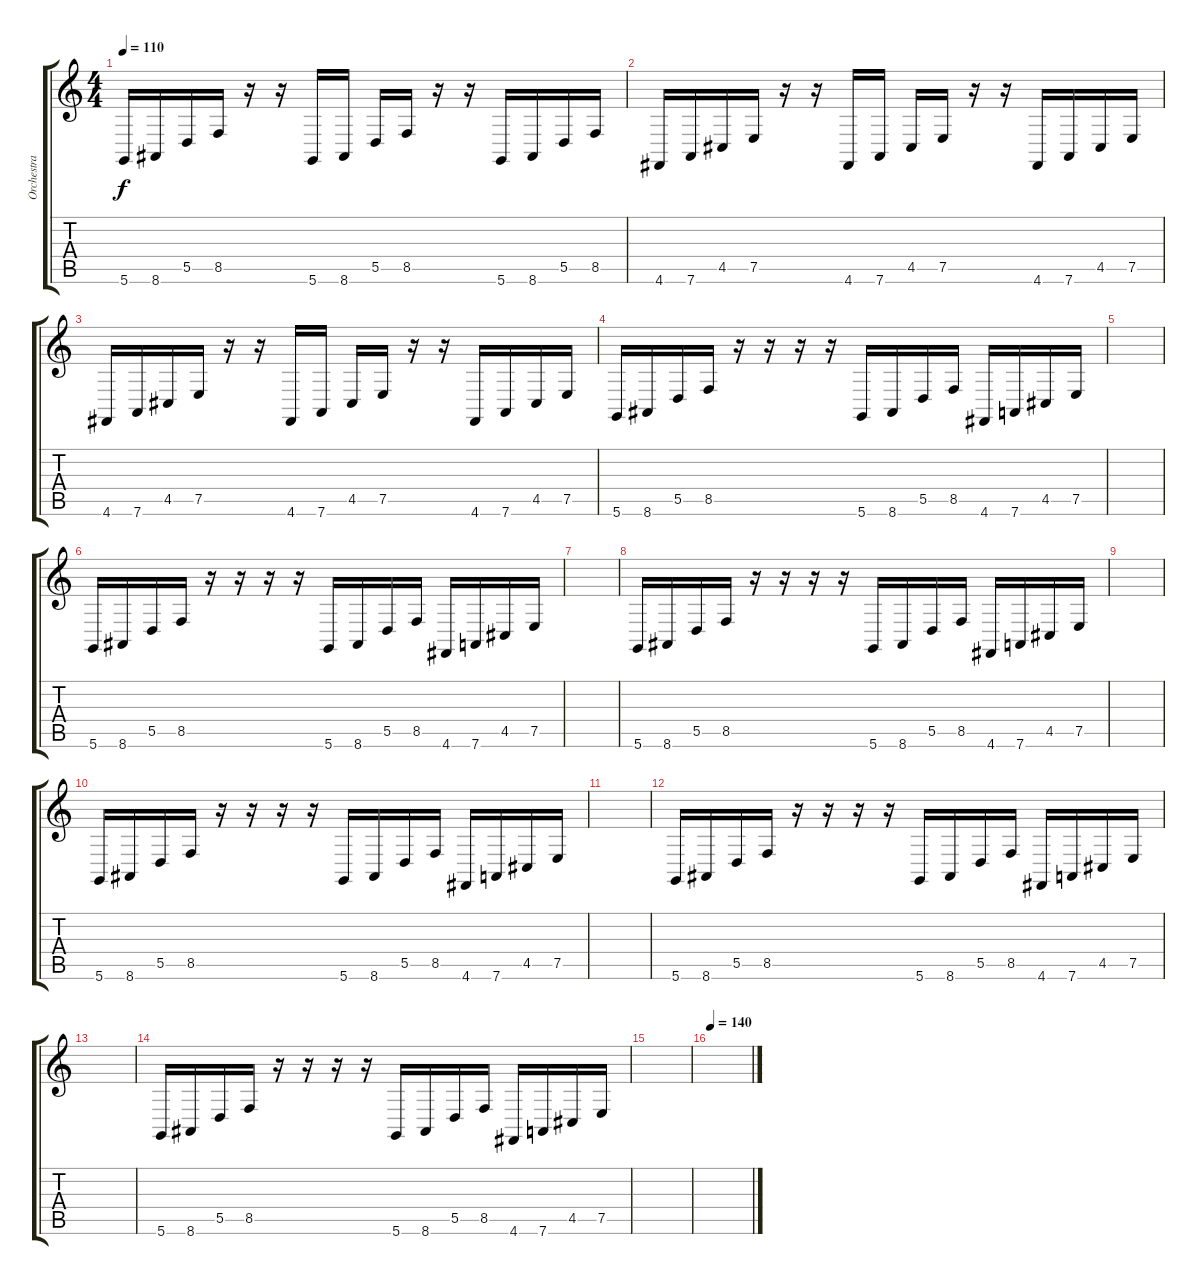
\track ("Orchestra" "Orchestra") {instrument violin}
\staff {score tabs}
\tuning (E4 B3 G3 D3 A2 D2) {hide}
\ts (4 4)
\tempo 110
\clef g2
\ks c
5.6.16{dy f} 8.6.16 5.5.16 8.5.16 r.16 r.16 5.6.16 8.6.16 5.5.16 8.5.16 r.16 r.16 5.6.16 8.6.16 5.5.16 8.5.16 |
4.6.16 7.6.16 4.5.16 7.5.16 r.16 r.16 4.6.16 7.6.16 4.5.16 7.5.16 r.16 r.16 4.6.16 7.6.16 4.5.16 7.5.16 |
4.6.16 7.6.16 4.5.16 7.5.16 r.16 r.16 4.6.16 7.6.16 4.5.16 7.5.16 r.16 r.16 4.6.16 7.6.16 4.5.16 7.5.16 |
5.6.16 8.6.16 5.5.16 8.5.16 r.16 r.16 r.16 r.16 5.6.16 8.6.16 5.5.16 8.5.16 4.6.16 7.6.16 4.5.16 7.5.16 |
|
5.6.16 8.6.16 5.5.16 8.5.16 r.16 r.16 r.16 r.16 5.6.16 8.6.16 5.5.16 8.5.16 4.6.16 7.6.16 4.5.16 7.5.16 |
|
5.6.16 8.6.16 5.5.16 8.5.16 r.16 r.16 r.16 r.16 5.6.16 8.6.16 5.5.16 8.5.16 4.6.16 7.6.16 4.5.16 7.5.16 |
|
5.6.16 8.6.16 5.5.16 8.5.16 r.16 r.16 r.16 r.16 5.6.16 8.6.16 5.5.16 8.5.16 4.6.16 7.6.16 4.5.16 7.5.16 |
|
5.6.16 8.6.16 5.5.16 8.5.16 r.16 r.16 r.16 r.16 5.6.16 8.6.16 5.5.16 8.5.16 4.6.16 7.6.16 4.5.16 7.5.16 |
|
5.6.16 8.6.16 5.5.16 8.5.16 r.16 r.16 r.16 r.16 5.6.16 8.6.16 5.5.16 8.5.16 4.6.16 7.6.16 4.5.16 7.5.16 |
|
\tempo 140
